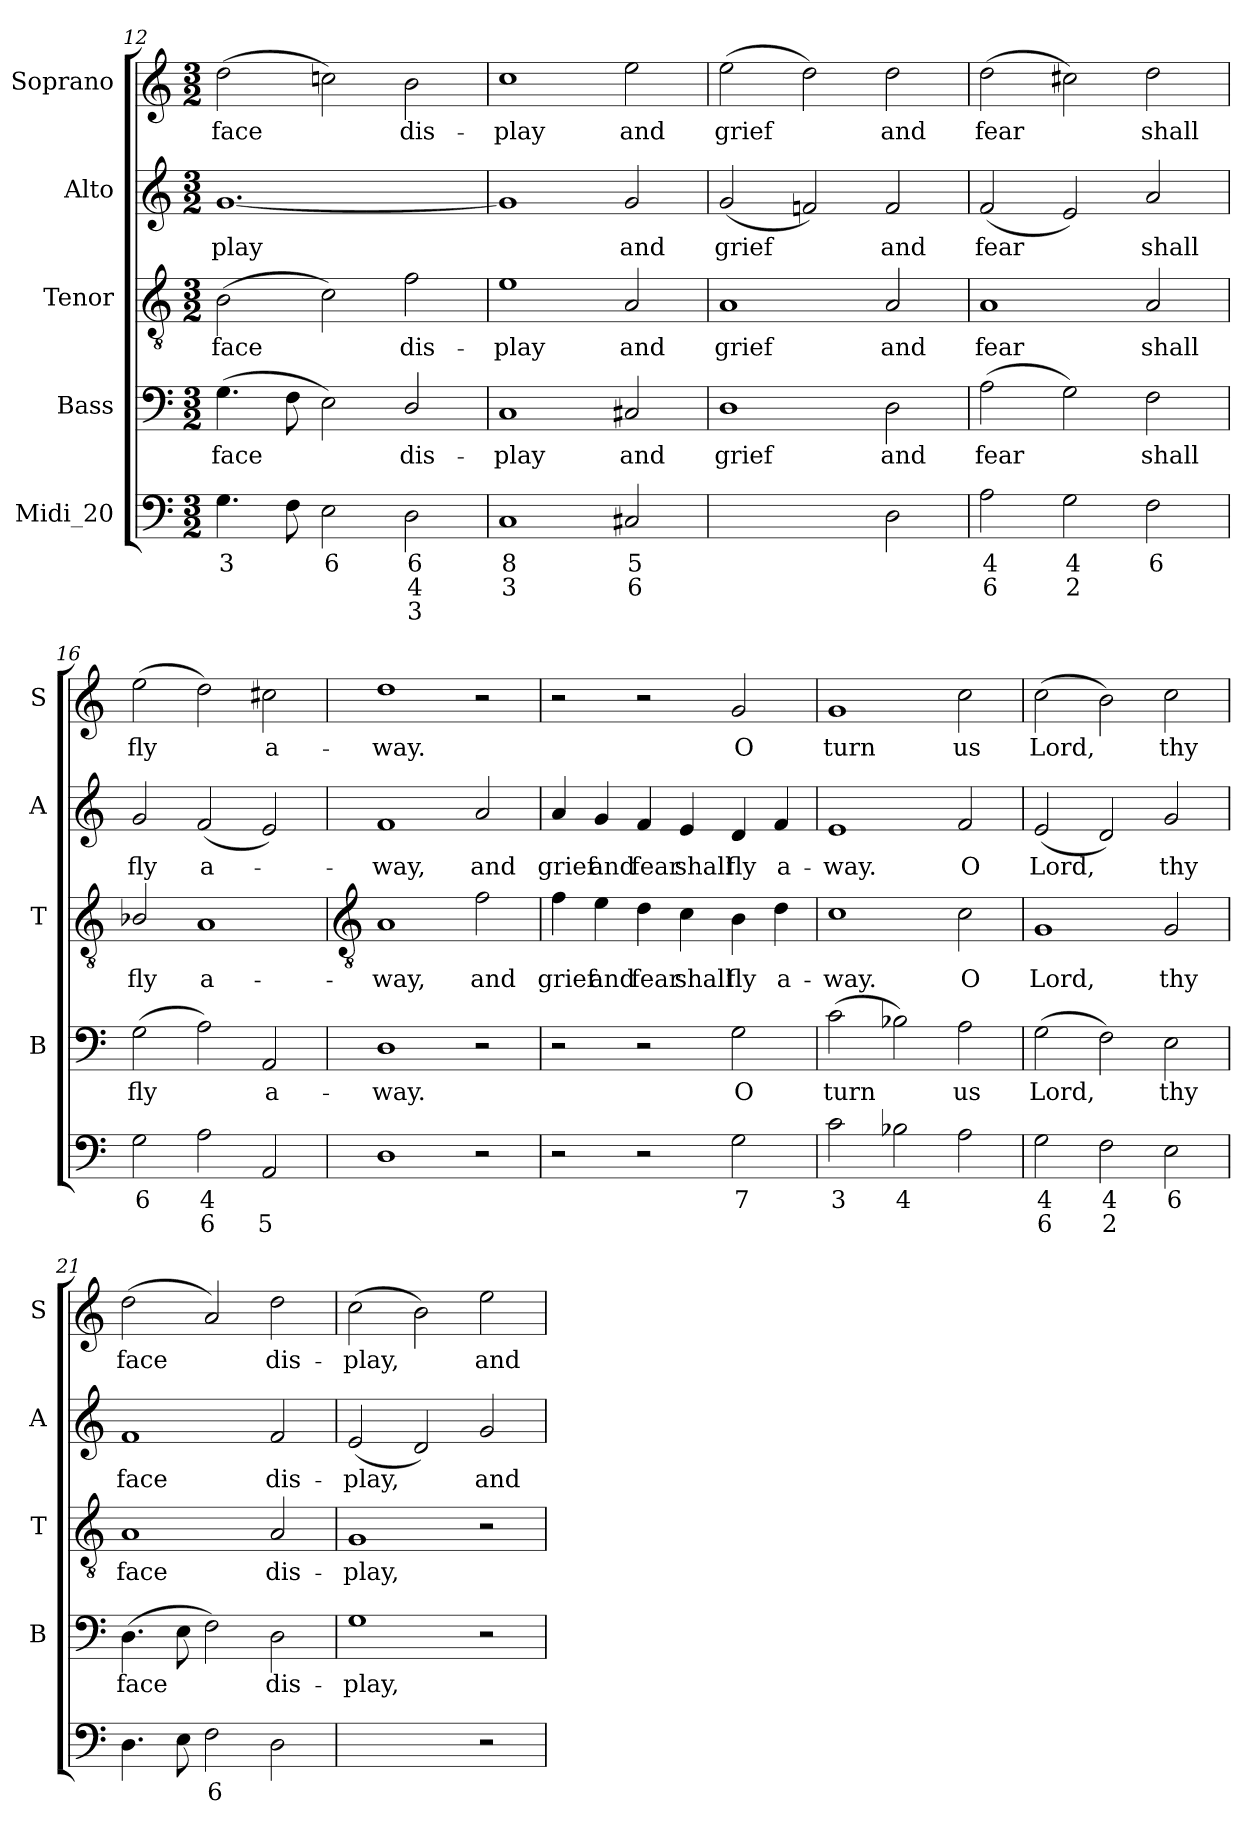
**kern	**text	**text	**text	**kern	**text	**kern	**text	**kern	**text	**kern	**text
*part5	*part5	*part5	*part5	*part4	*part4	*part3	*part3	*part2	*part2	*part1	*part1
*staff5	*staff5	*staff5	*staff5	*staff4	*staff4	*staff3	*staff3	*staff2	*staff2	*staff1	*staff1
*I"Midi_20	*	*	*	*I"Bass	*	*I"Tenor	*	*I"Alto	*	*I"Soprano	*
*	*	*	*	*I'B	*	*I'T	*	*I'A	*	*I'S	*
*clefF4	*	*	*	*clefF4	*	*clefGv2	*	*clefG2	*	*clefG2	*
*k[]	*	*	*	*k[]	*	*k[]	*	*k[]	*	*k[]	*
*C:	*	*	*	*C:	*	*C:	*	*C:	*	*C:	*
*M3/2	*	*	*	*M3/2	*	*M3/2	*	*M3/2	*	*M3/2	*
=12	=12	=12	=12	=12	=12	=12	=12	=12	=12	=12	=12
!	!LO:LY:b	!	!	!	!LO:LY:b	!	!LO:LY:b	!	!LO:LY:b	!	!LO:LY:b
4.G	3	.	.	(>4.G	face	(>2B	face	[1.g	-play	(>2dd	face
8F	.	.	.	8F	.	.	.	.	.	.	.
!	!LO:LY:b	!	!	!	!	!	!	!	!	!	!
2E	6	.	.	2E)	.	2c)	.	.	.	2ccn)	.
!	!LO:LY:b	!LO:LY:b	!LO:LY:b	!	!LO:LY:b	!	!LO:LY:b	!	!	!	!LO:LY:b
2D	6	4	3	2D/	dis-	2f	dis-	.	.	2b	dis-
=13	=13	=13	=13	=13	=13	=13	=13	=13	=13	=13	=13
!	!LO:LY:b	!LO:LY:b	!	!	!LO:LY:b	!	!LO:LY:b	!	!	!	!LO:LY:b
1C	8	3	.	1C	-play	1e	-play	1g]	.	1cc	-play
!	!LO:LY:b	!LO:LY:b	!	!	!LO:LY:b	!	!LO:LY:b	!	!LO:LY:b	!	!LO:LY:b
2C#X	5	6	.	2C#X	and	2A	and	2g	and	2ee	and
=14	=14	=14	=14	=14	=14	=14	=14	=14	=14	=14	=14
!	!LO:LY:b	!LO:LY:b	!	!	!LO:LY:b	!	!LO:LY:b	!	!LO:LY:b	!	!LO:LY:b
[2Dyy	9	4	.	1D	grief	1A	grief	(<2g	grief	(>2ee	grief
!	!LO:LY:b	!LO:LY:b	!	!	!	!	!	!	!	!	!
2Dyy]	8	3	.	.	.	.	.	2fn)	.	2dd)	.
!	!	!	!	!	!LO:LY:b	!	!LO:LY:b	!	!LO:LY:b	!	!LO:LY:b
2D	.	.	.	2D	and	2A	and	2f	and	2dd	and
=15	=15	=15	=15	=15	=15	=15	=15	=15	=15	=15	=15
!	!LO:LY:b	!LO:LY:b	!	!	!LO:LY:b	!	!LO:LY:b	!	!LO:LY:b	!	!LO:LY:b
2A	4	6	.	(>2A	fear	1A	fear	(<2f	fear	(>2dd	fear
!	!LO:LY:b	!LO:LY:b	!	!	!	!	!	!	!	!	!
2G	4	2	.	2G)	.	.	.	2e)	.	2cc#X)	.
!	!LO:LY:b	!	!	!	!LO:LY:b	!	!LO:LY:b	!	!LO:LY:b	!	!LO:LY:b
2F	6	.	.	2F	shall	2A	shall	2a	shall	2dd	shall
=16	=16	=16	=16	=16	=16	=16	=16	=16	=16	=16	=16
!	!LO:LY:b	!	!	!	!LO:LY:b	!	!LO:LY:b	!	!LO:LY:b	!	!LO:LY:b
2G	6	.	.	(>2G	fly	2B-X/	fly	2g	fly	(>2ee	fly
!	!LO:LY:b	!LO:LY:b	!	!	!	!	!LO:LY:b	!	!LO:LY:b	!	!
2A	4	6	.	2A)	.	1A	a-	(<2f	a-	2dd)	.
!	!	!LO:LY:b	!	!	!LO:LY:b	!	!	!	!	!	!LO:LY:b
2AA	.	5	.	2AA	a-	.	.	2e)	.	2cc#X	a-
!!LO:LB:g=z
=17	=17	=17	=17	=17	=17	=17	=17	=17	=17	=17	=17
*	*	*	*	*	*	*clefGv2	*	*	*	*	*
!	!	!	!	!	!LO:LY:b	!	!LO:LY:b	!	!LO:LY:b	!	!LO:LY:b
1D	.	.	.	1D	-way.	1A	-way,	1f	way,	1dd	-way.
!	!	!	!	!	!	!	!LO:LY:b	!	!LO:LY:b	!	!
2r	.	.	.	2r	.	2f	and	2a	and	2r	.
=18	=18	=18	=18	=18	=18	=18	=18	=18	=18	=18	=18
!	!	!	!	!	!	!	!LO:LY:b	!	!LO:LY:b	!	!
2r	.	.	.	2r	.	4f	grief	4a	grief	2r	.
!	!	!	!	!	!	!	!LO:LY:b	!	!LO:LY:b	!	!
.	.	.	.	.	.	4e	and	4g	and	.	.
!	!	!	!	!	!	!	!LO:LY:b	!	!LO:LY:b	!	!
2r	.	.	.	2r	.	4d	fear	4f	fear	2r	.
!	!	!	!	!	!	!	!LO:LY:b	!	!LO:LY:b	!	!
.	.	.	.	.	.	4c	shall	4e	shall	.	.
!	!LO:LY:b	!	!	!	!LO:LY:b	!	!LO:LY:b	!	!LO:LY:b	!	!LO:LY:b
2G	7	.	.	2G	O	4B	fly	4d	fly	2g	O
!	!	!	!	!	!	!	!LO:LY:b	!	!LO:LY:b	!	!
.	.	.	.	.	.	4d	a-	4f	a-	.	.
=19	=19	=19	=19	=19	=19	=19	=19	=19	=19	=19	=19
!	!LO:LY:b	!	!	!	!LO:LY:b	!	!LO:LY:b	!	!LO:LY:b	!	!LO:LY:b
2c	3	.	.	(>2c	turn	1c	-way.	1e	-way.	1g	turn
!	!LO:LY:b	!	!	!	!	!	!	!	!	!	!
2B-X	4	.	.	2B-X)	.	.	.	.	.	.	.
!	!	!	!	!	!LO:LY:b	!	!LO:LY:b	!	!LO:LY:b	!	!LO:LY:b
2A	.	.	.	2A	us	2c	O	2f	O	2cc	us
=20	=20	=20	=20	=20	=20	=20	=20	=20	=20	=20	=20
!	!LO:LY:b	!LO:LY:b	!	!	!LO:LY:b	!	!LO:LY:b	!	!LO:LY:b	!	!LO:LY:b
2G	4	6	.	(>2G	Lord,	1G	Lord,	(<2e	Lord,	(>2cc	Lord,
!	!LO:LY:b	!LO:LY:b	!	!	!	!	!	!	!	!	!
2F	4	2	.	2F)	.	.	.	2d)	.	2b)	.
!	!LO:LY:b	!	!	!	!LO:LY:b	!	!LO:LY:b	!	!LO:LY:b	!	!LO:LY:b
2E	6	.	.	2E	thy	2G	thy	2g	thy	2cc	thy
=21	=21	=21	=21	=21	=21	=21	=21	=21	=21	=21	=21
!	!	!	!	!	!LO:LY:b	!	!LO:LY:b	!	!LO:LY:b	!	!LO:LY:b
4.D	.	.	.	(>4.D	face	1A	face	1f	face	(<2dd	face
8E	.	.	.	8E	.	.	.	.	.	.	.
!	!LO:LY:b	!	!	!	!	!	!	!	!	!	!
2F	6	.	.	2F)	.	.	.	.	.	2a)	.
!	!	!	!	!	!LO:LY:b	!	!LO:LY:b	!	!LO:LY:b	!	!LO:LY:b
2D	.	.	.	2D	dis-	2A	dis-	2f	dis-	2dd	dis-
=22	=22	=22	=22	=22	=22	=22	=22	=22	=22	=22	=22
!	!LO:LY:b	!LO:LY:b	!	!	!LO:LY:b	!	!LO:LY:b	!	!LO:LY:b	!	!LO:LY:b
[2Gyy	4	6	.	1G	-play,	1G	-play,	(<2e	-play,	(>2cc	-play,
!	!LO:LY:b	!LO:LY:b	!	!	!	!	!	!	!	!	!
2Gyy]	3	5	.	.	.	.	.	2d)	.	2b)	.
!	!	!	!	!	!	!	!	!	!LO:LY:b	!	!LO:LY:b
2r	.	.	.	2r	.	2r	.	2g	and	2ee	and
=	=	=	=	=	=	=	=	=	=	=	=
*-	*-	*-	*-	*-	*-	*-	*-	*-	*-	*-	*-
